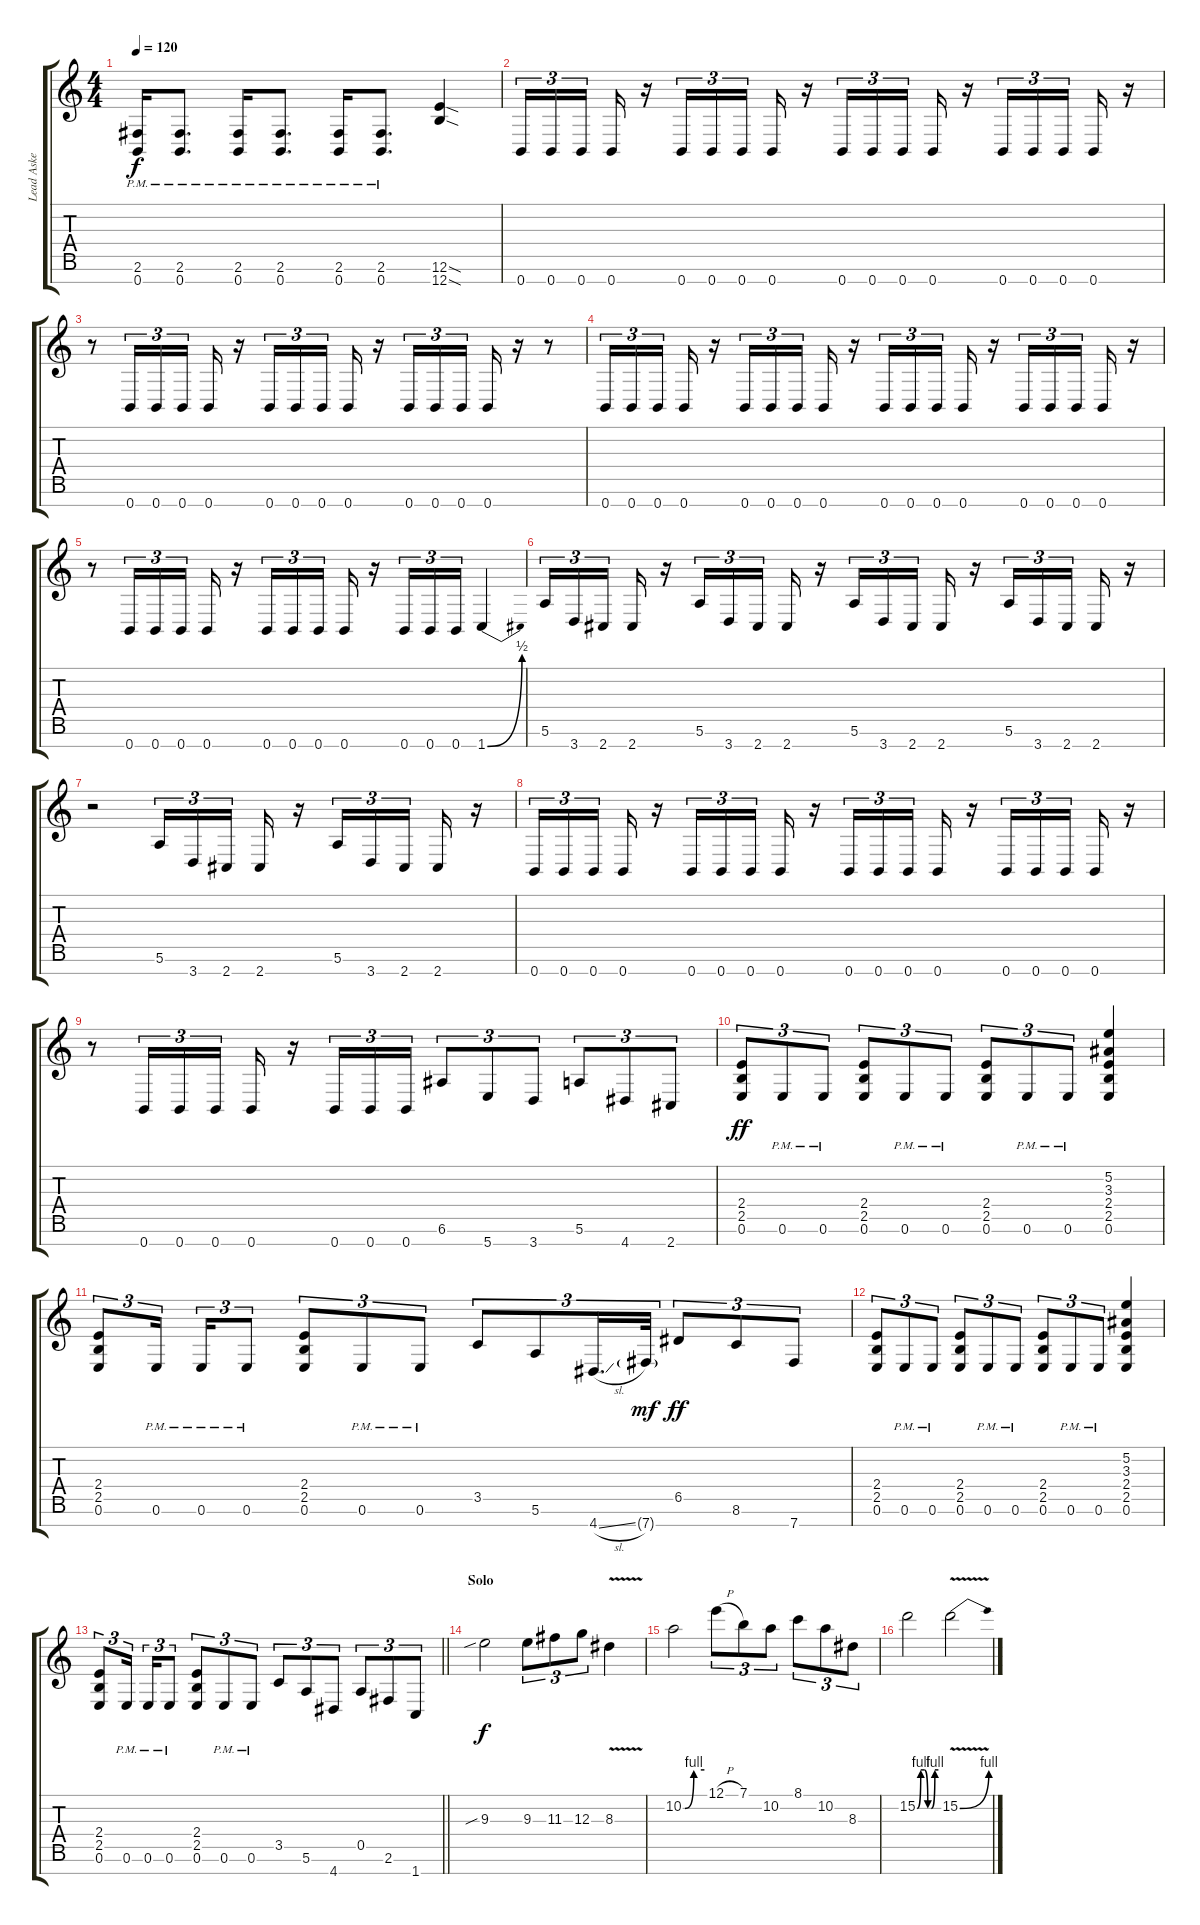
\track ("Lead Aske" "Lead Aske") {instrument overdrivenguitar}
\staff {score tabs}
\tuning (E4 B3 G3 D3 A2 E2 B1) {hide}
\ts (4 4)
\tempo 120
\clef g2
\ks c
(2.6{pm} 0.7{pm}).16{dy f} (2.6{pm} 0.7{pm}).8{d} (2.6{pm} 0.7{pm}).16 (2.6{pm} 0.7{pm}).8{d} (2.6{pm} 0.7{pm}).16 (2.6{pm} 0.7{pm}).8{d} (12.6{sod} 12.7{sod}).4 |
0.7.16{tu (3 2)} 0.7.16{tu (3 2)} 0.7.16{tu (3 2) beam splitsecondary} 0.7.16 r.16 0.7.16{tu (3 2)} 0.7.16{tu (3 2)} 0.7.16{tu (3 2) beam splitsecondary} 0.7.16 r.16 0.7.16{tu (3 2)} 0.7.16{tu (3 2)} 0.7.16{tu (3 2) beam splitsecondary} 0.7.16 r.16 0.7.16{tu (3 2)} 0.7.16{tu (3 2)} 0.7.16{tu (3 2) beam splitsecondary} 0.7.16 r.16 |
r.8 0.7.16{tu (3 2)} 0.7.16{tu (3 2)} 0.7.16{tu (3 2)} 0.7.16 r.16 0.7.16{tu (3 2)} 0.7.16{tu (3 2)} 0.7.16{tu (3 2)} 0.7.16 r.16 0.7.16{tu (3 2)} 0.7.16{tu (3 2)} 0.7.16{tu (3 2)} 0.7.16 r.16 r.8 |
0.7.16{tu (3 2)} 0.7.16{tu (3 2)} 0.7.16{tu (3 2) beam splitsecondary} 0.7.16 r.16 0.7.16{tu (3 2)} 0.7.16{tu (3 2)} 0.7.16{tu (3 2) beam splitsecondary} 0.7.16 r.16 0.7.16{tu (3 2)} 0.7.16{tu (3 2)} 0.7.16{tu (3 2) beam splitsecondary} 0.7.16 r.16 0.7.16{tu (3 2)} 0.7.16{tu (3 2)} 0.7.16{tu (3 2) beam splitsecondary} 0.7.16 r.16 |
r.8 0.7.16{tu (3 2)} 0.7.16{tu (3 2)} 0.7.16{tu (3 2)} 0.7.16 r.16 0.7.16{tu (3 2)} 0.7.16{tu (3 2)} 0.7.16{tu (3 2)} 0.7.16 r.16 0.7.16{tu (3 2)} 0.7.16{tu (3 2)} 0.7.16{tu (3 2)} 1.7{be (bend 0 0 60 2)}.4 |
5.6.16{tu (3 2)} 3.7.16{tu (3 2)} 2.7.16{tu (3 2) beam splitsecondary} 2.7.16 r.16 5.6.16{tu (3 2)} 3.7.16{tu (3 2)} 2.7.16{tu (3 2) beam splitsecondary} 2.7.16 r.16 5.6.16{tu (3 2)} 3.7.16{tu (3 2)} 2.7.16{tu (3 2) beam splitsecondary} 2.7.16 r.16 5.6.16{tu (3 2)} 3.7.16{tu (3 2)} 2.7.16{tu (3 2) beam splitsecondary} 2.7.16 r.16 |
r.2 5.6.16{tu (3 2)} 3.7.16{tu (3 2)} 2.7.16{tu (3 2) beam splitsecondary} 2.7.16 r.16 5.6.16{tu (3 2)} 3.7.16{tu (3 2)} 2.7.16{tu (3 2) beam splitsecondary} 2.7.16 r.16 |
0.7.16{tu (3 2)} 0.7.16{tu (3 2)} 0.7.16{tu (3 2) beam splitsecondary} 0.7.16 r.16 0.7.16{tu (3 2)} 0.7.16{tu (3 2)} 0.7.16{tu (3 2) beam splitsecondary} 0.7.16 r.16 0.7.16{tu (3 2)} 0.7.16{tu (3 2)} 0.7.16{tu (3 2) beam splitsecondary} 0.7.16 r.16 0.7.16{tu (3 2)} 0.7.16{tu (3 2)} 0.7.16{tu (3 2) beam splitsecondary} 0.7.16 r.16 |
r.8 0.7.16{tu (3 2)} 0.7.16{tu (3 2)} 0.7.16{tu (3 2)} 0.7.16 r.16 0.7.16{tu (3 2)} 0.7.16{tu (3 2)} 0.7.16{tu (3 2)} 6.6.8{tu (3 2)} 5.7.8{tu (3 2)} 3.7.8{tu (3 2)} 5.6.8{tu (3 2)} 4.7.8{tu (3 2)} 2.7.8{tu (3 2)} |
(2.4 2.5 0.6).8{tu (3 2) dy ff} 0.6{pm}.8{tu (3 2)} 0.6{pm}.8{tu (3 2)} (2.4 2.5 0.6).8{tu (3 2)} 0.6{pm}.8{tu (3 2)} 0.6{pm}.8{tu (3 2)} (2.4 2.5 0.6).8{tu (3 2)} 0.6{pm}.8{tu (3 2)} 0.6{pm}.8{tu (3 2)} (5.2 3.3 2.4 2.5 0.6).4 |
(2.4 2.5 0.6).8{tu (3 2)} 0.6{pm}.16{tu (3 2) beam splitsecondary} 0.6{pm}.16{tu (3 2)} 0.6{pm}.8{tu (3 2)} (2.4 2.5 0.6).8{tu (3 2)} 0.6{pm}.8{tu (3 2)} 0.6{pm}.8{tu (3 2)} 3.5.8{tu (3 2)} 5.6.8{tu (3 2)} 4.7{sl}.16{d tu (3 2)} 7.7{g}.32{tu (3 2) dy mf} 6.5.8{tu (3 2) dy ff} 8.6.8{tu (3 2)} 7.7.8{tu (3 2)} |
(2.4 2.5 0.6).8{tu (3 2)} 0.6{pm}.8{tu (3 2)} 0.6{pm}.8{tu (3 2)} (2.4 2.5 0.6).8{tu (3 2)} 0.6{pm}.8{tu (3 2)} 0.6{pm}.8{tu (3 2)} (2.4 2.5 0.6).8{tu (3 2)} 0.6{pm}.8{tu (3 2)} 0.6{pm}.8{tu (3 2)} (5.2 3.3 2.4 2.5 0.6).4 |
\barLineRight lightlight
(2.4 2.5 0.6).8{tu (3 2)} 0.6{pm}.16{tu (3 2) beam splitsecondary} 0.6{pm}.16{tu (3 2)} 0.6{pm}.8{tu (3 2)} (2.4 2.5 0.6).8{tu (3 2)} 0.6{pm}.8{tu (3 2)} 0.6{pm}.8{tu (3 2)} 3.5.8{tu (3 2)} 5.6.8{tu (3 2)} 4.7.8{tu (3 2)} 0.5.8{tu (3 2)} 2.6.8{tu (3 2)} 1.7.8{tu (3 2)} |
\section ("" "Solo")
9.3{sib}.2{dy f} 9.3.8{tu (3 2)} 11.3.8{tu (3 2)} 12.3.8{tu (3 2)} 8.3{v}.4 |
10.2{be (custom 0 0 5 0 30 4 60 4)}.2 12.1{h}.8{tu (3 2)} 7.1.8{tu (3 2)} 10.2.8{tu (3 2)} 8.1.8{tu (3 2)} 10.2.8{tu (3 2)} 8.3.8{tu (3 2)} |
15.2{be (custom 0 0 10 4 20 4 30 0 40 0 50 4 60 4)}.2 15.2{be (bend 0 0 60 4) v}.2
